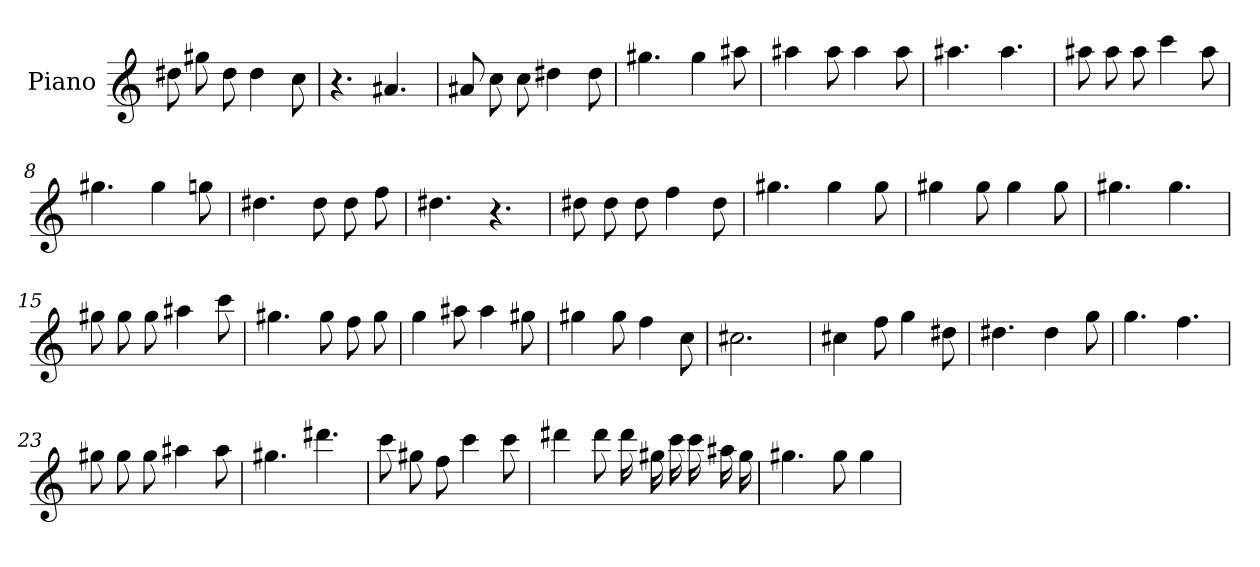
**kern
*part1
*staff1
*I"Piano
*I'Pno.
=1
8dd#
8gg#
8dd#
4dd#
8cc
=2
4.r
4.a#
=3
8a#
8cc
8cc
4dd#
8dd#
=4
4.gg#
4gg#
8aa#
=5
4aa#
8aa#
4aa#
8aa#
=6
4.aa#
4.aa#
=7
8aa#
8aa#
8aa#
4ccc
8aa#
=8
4.gg#
4gg#
8gg
=9
4.dd#
8dd#
8dd#
8ff
=10
4.dd#
4.r
=11
8dd#
8dd#
8dd#
4ff
8dd#
=12
4.gg#
4gg#
8gg#
=13
4gg#
8gg#
4gg#
8gg#
=14
4.gg#
4.gg#
=15
8gg#
8gg#
8gg#
4aa#
8ccc
=16
4.gg#
8gg#
8ff
8gg#
=17
4gg
8aa#
4aa#
8gg#
=18
4gg#
8gg#
4ff
8cc
=19
2.cc#
=20
4cc#
8ff
4gg
8dd#
=21
4.dd#
4dd#
8gg
=22
4.gg
4.ff
=23
8gg#
8gg#
8gg#
4aa#
8aa#
=24
4.gg#
4.ddd#
=25
8ccc
8gg#
8ff
4ccc
8ccc
=26
4ddd#
8ddd#
16ddd#
16gg#
16ccc
16ccc
16aa#
16gg#
=27
4.gg#
8gg#
4gg#
=
*-
